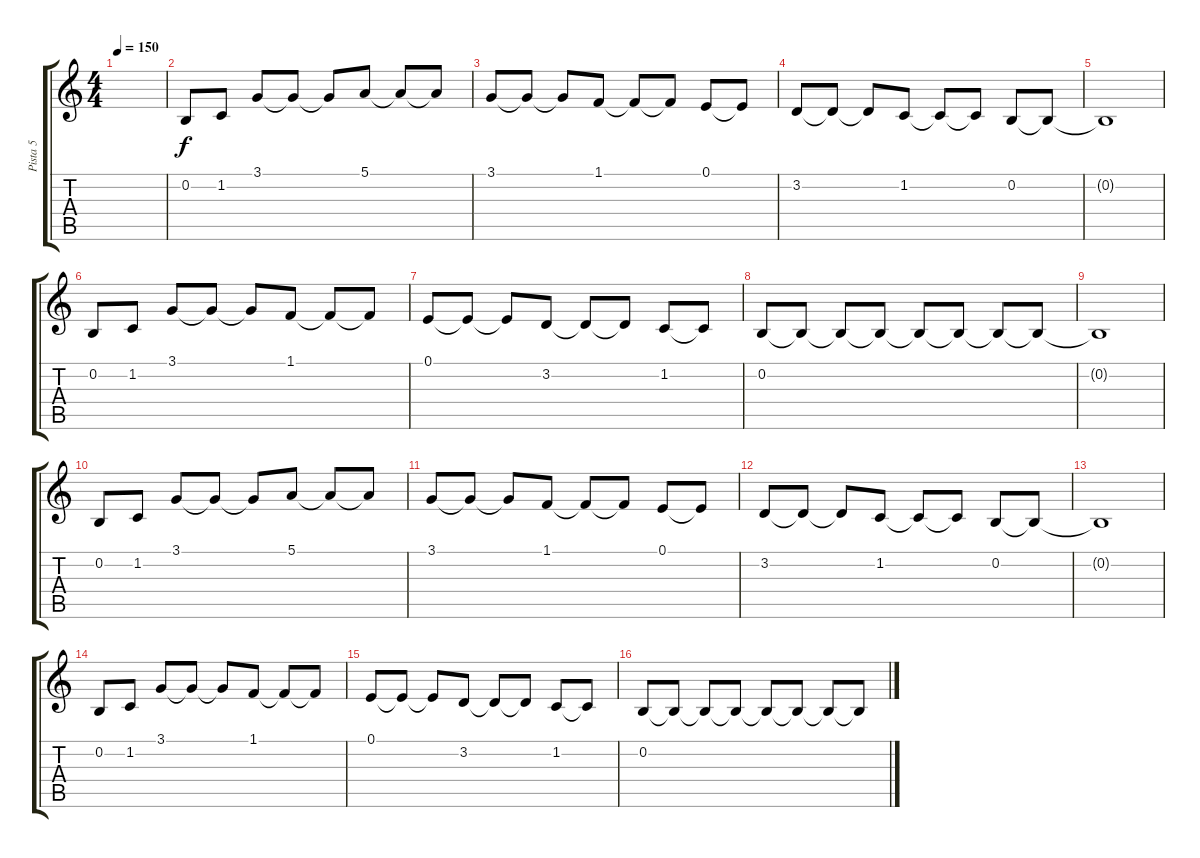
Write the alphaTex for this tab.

\track ("Pista 5" "Pista 5") {instrument acousticgrandpiano}
\staff {score tabs}
\tuning (E4 B3 G3 D3 A2 E2) {hide}
\ts (4 4)
\tempo 150
\clef g2
\ks c
|
0.2.8 1.2.8 3.1.8 3.1{t}.8 3.1{t}.8 5.1.8 5.1{t}.8 5.1{t}.8 |
3.1.8 3.1{t}.8 3.1{t}.8 1.1.8 1.1{t}.8 1.1{t}.8 0.1.8 0.1{t}.8 |
3.2.8 3.2{t}.8 3.2{t}.8 1.2.8 1.2{t}.8 1.2{t}.8 0.2.8 0.2{t}.8 |
0.2{t}.1 |
0.2.8 1.2.8 3.1.8 3.1{t}.8 3.1{t}.8 1.1.8 1.1{t}.8 1.1{t}.8 |
0.1.8 0.1{t}.8 0.1{t}.8 3.2.8 3.2{t}.8 3.2{t}.8 1.2.8 1.2{t}.8 |
0.2.8 0.2{t}.8 0.2{t}.8 0.2{t}.8 0.2{t}.8 0.2{t}.8 0.2{t}.8 0.2{t}.8 |
0.2{t}.1 |
0.2.8 1.2.8 3.1.8 3.1{t}.8 3.1{t}.8 5.1.8 5.1{t}.8 5.1{t}.8 |
3.1.8 3.1{t}.8 3.1{t}.8 1.1.8 1.1{t}.8 1.1{t}.8 0.1.8 0.1{t}.8 |
3.2.8 3.2{t}.8 3.2{t}.8 1.2.8 1.2{t}.8 1.2{t}.8 0.2.8 0.2{t}.8 |
0.2{t}.1 |
0.2.8 1.2.8 3.1.8 3.1{t}.8 3.1{t}.8 1.1.8 1.1{t}.8 1.1{t}.8 |
0.1.8 0.1{t}.8 0.1{t}.8 3.2.8 3.2{t}.8 3.2{t}.8 1.2.8 1.2{t}.8 |
0.2.8 0.2{t}.8 0.2{t}.8 0.2{t}.8 0.2{t}.8 0.2{t}.8 0.2{t}.8 0.2{t}.8
